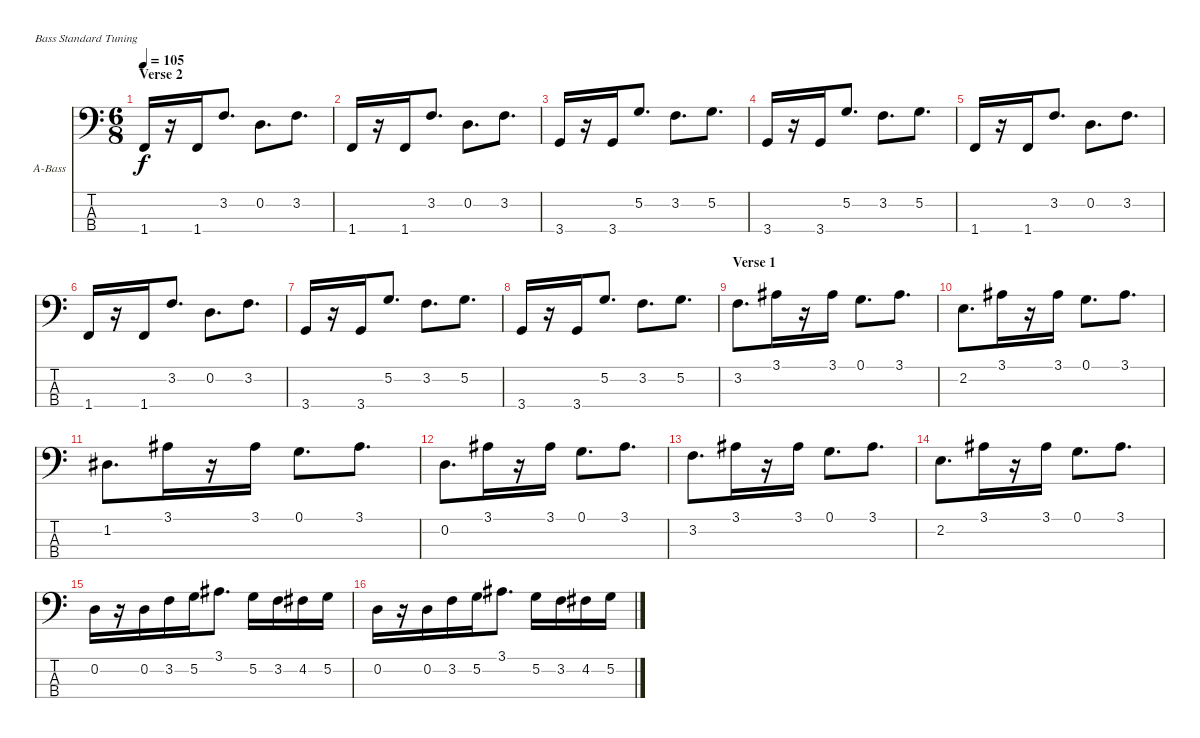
\defaultSystemsLayout 4
\bracketExtendMode nobrackets
\firstSystemTrackNameOrientation horizontal
\otherSystemsTrackNameOrientation horizontal
\track ("Acoustic Bass" "A-Bass") {instrument acousticbass}
\staff {score tabs}
\tuning (G2 D2 A1 E1)
\ts (6 8)
\section ("" "Verse 2")
\tempo 105
\clef f4
\ks c
1.4.16{dy f} r.16 1.4.16 3.2.8{d} 0.2.8{d} 3.2.8{d} |
1.4.16 r.16 1.4.16 3.2.8{d} 0.2.8{d} 3.2.8{d} |
3.4.16 r.16 3.4.16 5.2.8{d} 3.2.8{d} 5.2.8{d} |
3.4.16 r.16 3.4.16 5.2.8{d} 3.2.8{d} 5.2.8{d} |
1.4.16 r.16 1.4.16 3.2.8{d} 0.2.8{d} 3.2.8{d} |
1.4.16 r.16 1.4.16 3.2.8{d} 0.2.8{d} 3.2.8{d} |
3.4.16 r.16 3.4.16 5.2.8{d} 3.2.8{d} 5.2.8{d} |
3.4.16 r.16 3.4.16 5.2.8{d} 3.2.8{d} 5.2.8{d} |
\section ("" "Verse 1")
3.2.8{d} 3.1.16 r.16 3.1.16 0.1.8{d} 3.1.8{d} |
2.2.8{d} 3.1.16 r.16 3.1.16 0.1.8{d} 3.1.8{d} |
1.2.8{d} 3.1.16 r.16 3.1.16 0.1.8{d} 3.1.8{d} |
0.2.8{d} 3.1.16 r.16 3.1.16 0.1.8{d} 3.1.8{d} |
3.2.8{d} 3.1.16 r.16 3.1.16 0.1.8{d} 3.1.8{d} |
2.2.8{d} 3.1.16 r.16 3.1.16 0.1.8{d} 3.1.8{d} |
0.2.16 r.16 0.2.16 3.2.16 5.2.16 3.1.8{d} 5.2.16 3.2.16 4.2.16 5.2.16 |
0.2.16 r.16 0.2.16 3.2.16 5.2.16 3.1.8{d} 5.2.16 3.2.16 4.2.16 5.2.16
